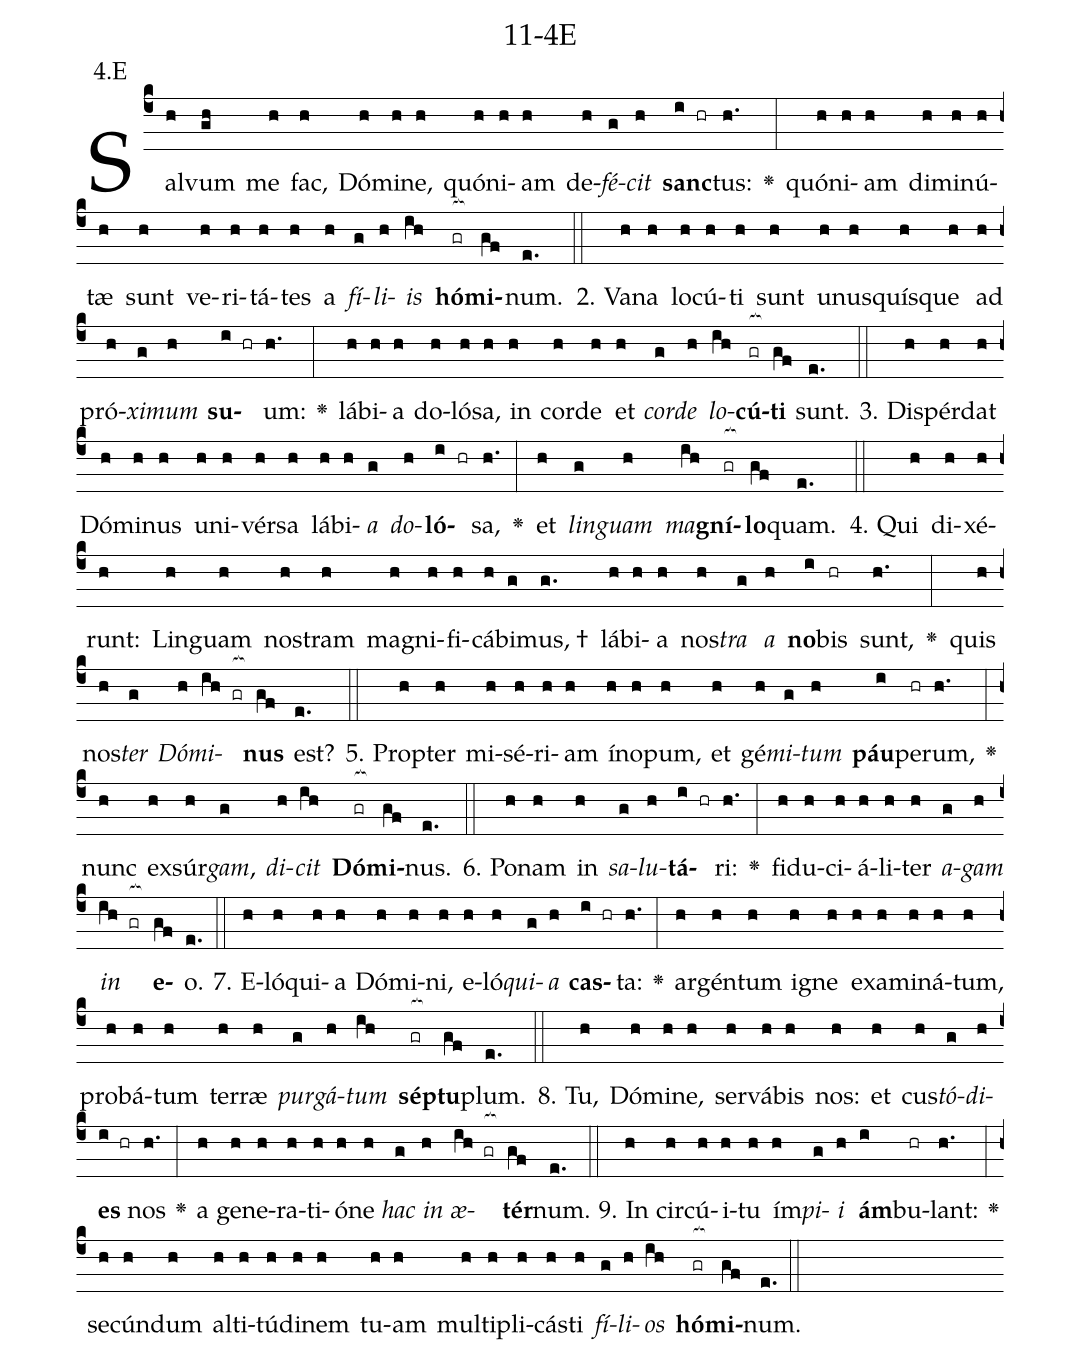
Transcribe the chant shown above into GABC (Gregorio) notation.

name: 11-4E;
annotation: 4.E;
%%
(c4)Sal(h)vum(gh) me(h) fac,(h) Dó(h)mi(h)ne,(h) quón(h)i(h)am(h) de(h)<i>fé</i>(g)<i>cit</i>(h) <b>sanc</b>(i hr)tus:(h.) <v>\greheightstar</v>(:) quón(h)i(h)am(h) di(h)mi(h)nú(h)tæ(h) sunt(h) ve(h)ri(h)tá(h)tes(h) a(h) <i>fí</i>(g)<i>li</i>(h)<i>is</i>(ih) <b>hó</b>(gr[ocb:1{])<b>mi</b>(gf[ocb:0}])num.(e.) (::)
2. Va(h)na(h) lo(h)cú(h)ti(h) sunt(h) u(h)nus(h)quís(h)que(h) ad(h) pró(h)<i>xi</i>(g)<i>mum</i>(h) <b>su</b>(i hr)um:(h.) <v>\greheightstar</v>(:) lá(h)bi(h)a(h) do(h)ló(h)sa,(h) in(h) cor(h)de(h) et(h) <i>cor</i>(g)<i>de</i>(h) <i>lo</i>(ih)<b>cú</b>(gr[ocb:1{])<b>ti</b>(gf[ocb:0}]) sunt.(e.) (::)
3. Dis(h)pér(h)dat(h) Dó(h)mi(h)nus(h) u(h)ni(h)vér(h)sa(h) lá(h)bi(h)<i>a</i>(g) <i>do</i>(h)<b>ló</b>(i hr)sa,(h.) <v>\greheightstar</v>(:) et(h) <i>lin</i>(g)<i>guam</i>(h) <i>ma</i>(ih)<b>gní</b>(gr[ocb:1{])<b>lo</b>(gf[ocb:0}])quam.(e.) (::)
4. Qui(h) di(h)xé(h)runt:(h) Lin(h)guam(h) nos(h)tram(h) ma(h)gni(h)fi(h)cá(h)bi(g)mus, †(g.) lá(h)bi(h)a(h) nos(h)<i>tra</i>(g) <i>a</i>(h) <b>no</b>(i)bis(hr) sunt,(h.) <v>\greheightstar</v>(:) quis(h) nos(h)<i>ter</i>(g) <i>Dó</i>(h)<i>mi</i>(ih gr[ocb:1{])<b>nus</b>(gf[ocb:0}]) est?(e.) (::)
5. Prop(h)ter(h) mi(h)sé(h)ri(h)am(h) ín(h)o(h)pum,(h) et(h) gé(h)<i>mi</i>(g)<i>tum</i>(h) <b>páu</b>(i)pe(hr)rum,(h.) <v>\greheightstar</v>(:) nunc(h) ex(h)súr(h)<i>gam</i>,(g) <i>di</i>(h)<i>cit</i>(ih) <b>Dó</b>(gr[ocb:1{])<b>mi</b>(gf[ocb:0}])nus.(e.) (::)
6. Po(h)nam(h) in(h) <i>sa</i>(g)<i>lu</i>(h)<b>tá</b>(i hr)ri:(h.) <v>\greheightstar</v>(:) fi(h)du(h)ci(h)á(h)li(h)ter(h) <i>a</i>(g)<i>gam</i>(h) <i>in</i>(ih gr[ocb:1{]) <b>e</b>(gf[ocb:0}])o.(e.) (::)
7. E(h)ló(h)qui(h)a(h) Dó(h)mi(h)ni,(h) e(h)ló(h)<i>qui</i>(g)<i>a</i>(h) <b>cas</b>(i hr)ta:(h.) <v>\greheightstar</v>(:) ar(h)gén(h)tum(h) i(h)gne(h) ex(h)a(h)mi(h)ná(h)tum,(h) pro(h)bá(h)tum(h) ter(h)ræ(h) <i>pur</i>(g)<i>gá</i>(h)<i>tum</i>(ih) <b>sép</b>(gr[ocb:1{])<b>tu</b>(gf[ocb:0}])plum.(e.) (::)
8. Tu,(h) Dó(h)mi(h)ne,(h) ser(h)vá(h)bis(h) nos:(h) et(h) cus(h)<i>tó</i>(g)<i>di</i>(h)<b>es</b>(i hr) nos(h.) <v>\greheightstar</v>(:) a(h) ge(h)ne(h)ra(h)ti(h)ó(h)ne(h) <i>hac</i>(g) <i>in</i>(h) <i>æ</i>(ih gr[ocb:1{])<b>tér</b>(gf[ocb:0}])num.(e.) (::)
9. In(h) cir(h)cú(h)i(h)tu(h) ím(h)<i>pi</i>(g)<i>i</i>(h) <b>ám</b>(i)bu(hr)lant:(h.) <v>\greheightstar</v>(:) se(h)cún(h)dum(h) al(h)ti(h)tú(h)di(h)nem(h) tu(h)am(h) mul(h)ti(h)pli(h)cás(h)ti(h) <i>fí</i>(g)<i>li</i>(h)<i>os</i>(ih) <b>hó</b>(gr[ocb:1{])<b>mi</b>(gf[ocb:0}])num.(e.) (::)
